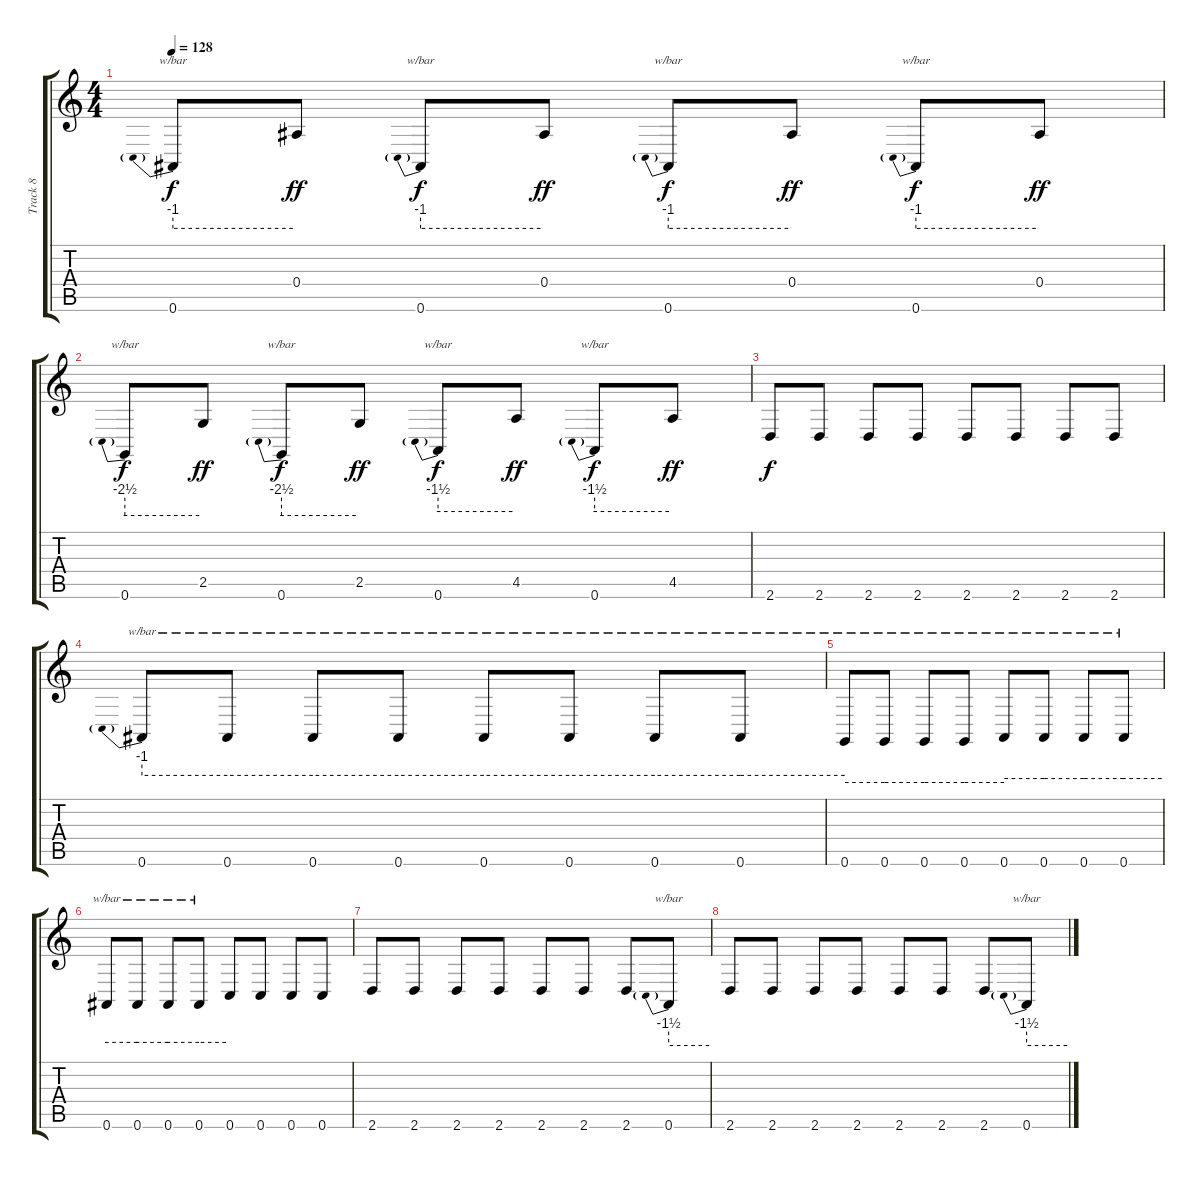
\track ("Track 8" "Track 8") {instrument electricbassfinger}
\staff {score tabs}
\tuning (C4 G3 Eb3 Bb2 F2 C2) {hide}
\ts (4 4)
\tempo 128
\clef g2
\ks c
0.6.8{tbe (predive default 0 -4 60 -4) dy f} 0.4.8{dy ff} 0.6.8{tbe (predive default 0 -4 60 -4) dy f} 0.4.8{dy ff} 0.6.8{tbe (predive default 0 -4 60 -4) dy f} 0.4.8{dy ff} 0.6.8{tbe (predive default 0 -4 60 -4) dy f} 0.4.8{dy ff} |
0.6.8{tbe (predive default 0 -10 60 -10) dy f} 2.5.8{dy ff} 0.6.8{tbe (predive default 0 -10 60 -10) dy f} 2.5.8{dy ff} 0.6.8{tbe (predive default 0 -6 60 -6) dy f} 4.5.8{dy ff} 0.6.8{tbe (predive default 0 -6 60 -6) dy f} 4.5.8{dy ff} |
2.6.8{dy f} 2.6.8 2.6.8 2.6.8 2.6.8 2.6.8 2.6.8 2.6.8 |
0.6.8{tbe (predive default 0 -4 60 -4)} 0.6.8{tbe (hold default 0 -4 60 -4)} 0.6.8{tbe (hold default 0 -4 60 -4)} 0.6.8{tbe (hold default 0 -4 60 -4)} 0.6.8{tbe (hold default 0 -4 60 -4)} 0.6.8{tbe (hold default 0 -4 60 -4)} 0.6.8{tbe (hold default 0 -4 60 -4)} 0.6.8{tbe (hold default 0 -4 60 -4)} |
0.6.8{tbe (hold default 0 -10 60 -10)} 0.6.8{tbe (hold default 0 -10 60 -10)} 0.6.8{tbe (hold default 0 -10 60 -10)} 0.6.8{tbe (hold default 0 -10 60 -10)} 0.6.8{tbe (hold default 0 -6 60 -6)} 0.6.8{tbe (hold default 0 -6 60 -6)} 0.6.8{tbe (hold default 0 -6 60 -6)} 0.6.8{tbe (hold default 0 -6 60 -6)} |
0.6.8{tbe (hold default 0 -4 60 -4)} 0.6.8{tbe (hold default 0 -4 60 -4)} 0.6.8{tbe (hold default 0 -4 60 -4)} 0.6.8{tbe (hold default 0 -4 60 -4)} 0.6.8 0.6.8 0.6.8 0.6.8 |
2.6.8 2.6.8 2.6.8 2.6.8 2.6.8 2.6.8 2.6.8 0.6.8{tbe (predive default 0 -6 60 -6)} |
2.6.8 2.6.8 2.6.8 2.6.8 2.6.8 2.6.8 2.6.8 0.6.8{tbe (predive default 0 -6 60 -6)}
